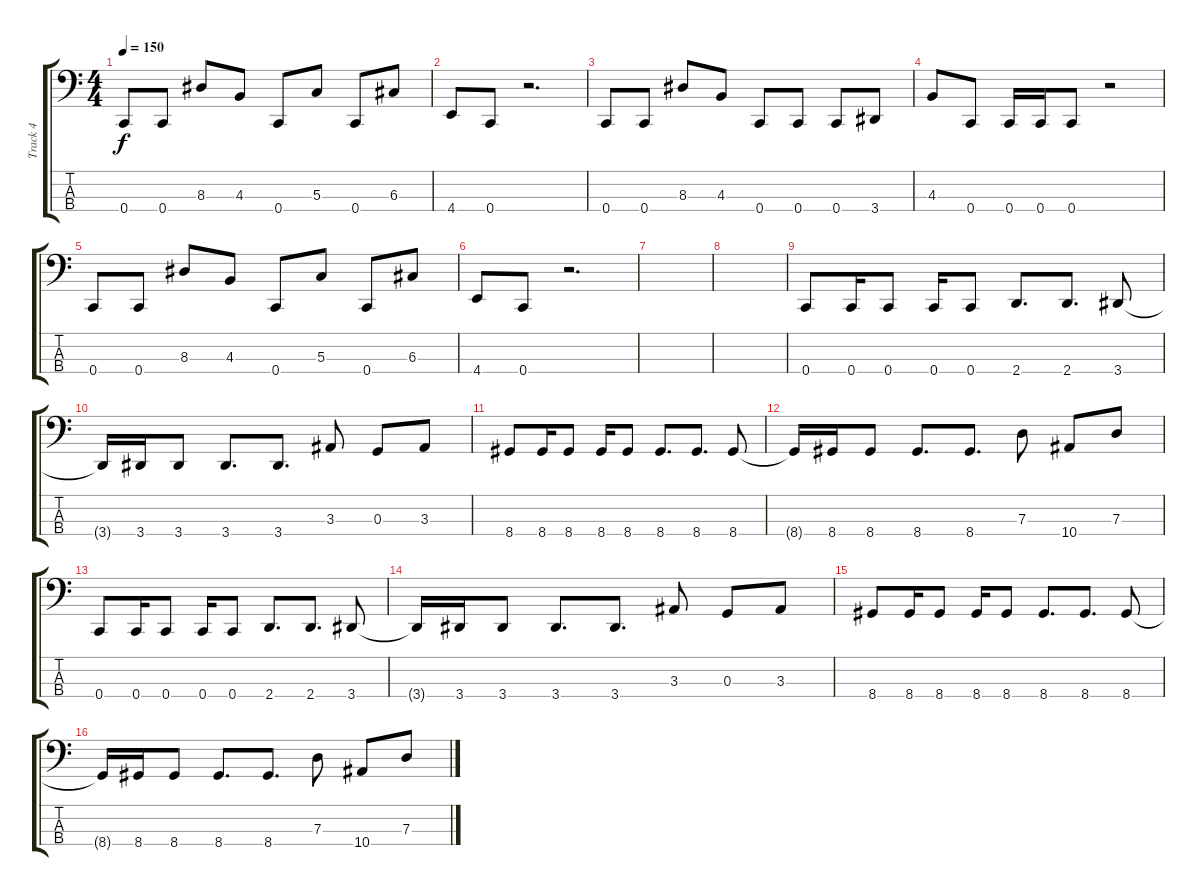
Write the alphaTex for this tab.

\track ("Track 4" "Track 4") {instrument electricbasspick}
\staff {score tabs}
\tuning (F2 C2 G1 C1) {hide}
\ts (4 4)
\tempo 150
\clef f4
\ks c
0.4.8{dy f} 0.4.8 8.3.8 4.3.8 0.4.8 5.3.8 0.4.8 6.3.8 |
4.4.8 0.4.8 r.2{d} |
0.4.8 0.4.8 8.3.8 4.3.8 0.4.8 0.4.8 0.4.8 3.4.8 |
4.3.8 0.4.8 0.4.16 0.4.16 0.4.8 r.2 |
0.4.8 0.4.8 8.3.8 4.3.8 0.4.8 5.3.8 0.4.8 6.3.8 |
4.4.8 0.4.8 r.2{d} |
|
|
0.4.8 0.4.16 0.4.8 0.4.16 0.4.8 2.4.8{d} 2.4.8{d} 3.4.8 |
3.4{t}.16 3.4.16 3.4.8 3.4.8{d} 3.4.8{d} 3.3.8 0.3.8 3.3.8 |
8.4.8 8.4.16 8.4.8 8.4.16 8.4.8 8.4.8{d} 8.4.8{d} 8.4.8 |
8.4{t}.16 8.4.16 8.4.8 8.4.8{d} 8.4.8{d} 7.3.8 10.4.8 7.3.8 |
0.4.8 0.4.16 0.4.8 0.4.16 0.4.8 2.4.8{d} 2.4.8{d} 3.4.8 |
3.4{t}.16 3.4.16 3.4.8 3.4.8{d} 3.4.8{d} 3.3.8 0.3.8 3.3.8 |
8.4.8 8.4.16 8.4.8 8.4.16 8.4.8 8.4.8{d} 8.4.8{d} 8.4.8 |
8.4{t}.16 8.4.16 8.4.8 8.4.8{d} 8.4.8{d} 7.3.8 10.4.8 7.3.8
